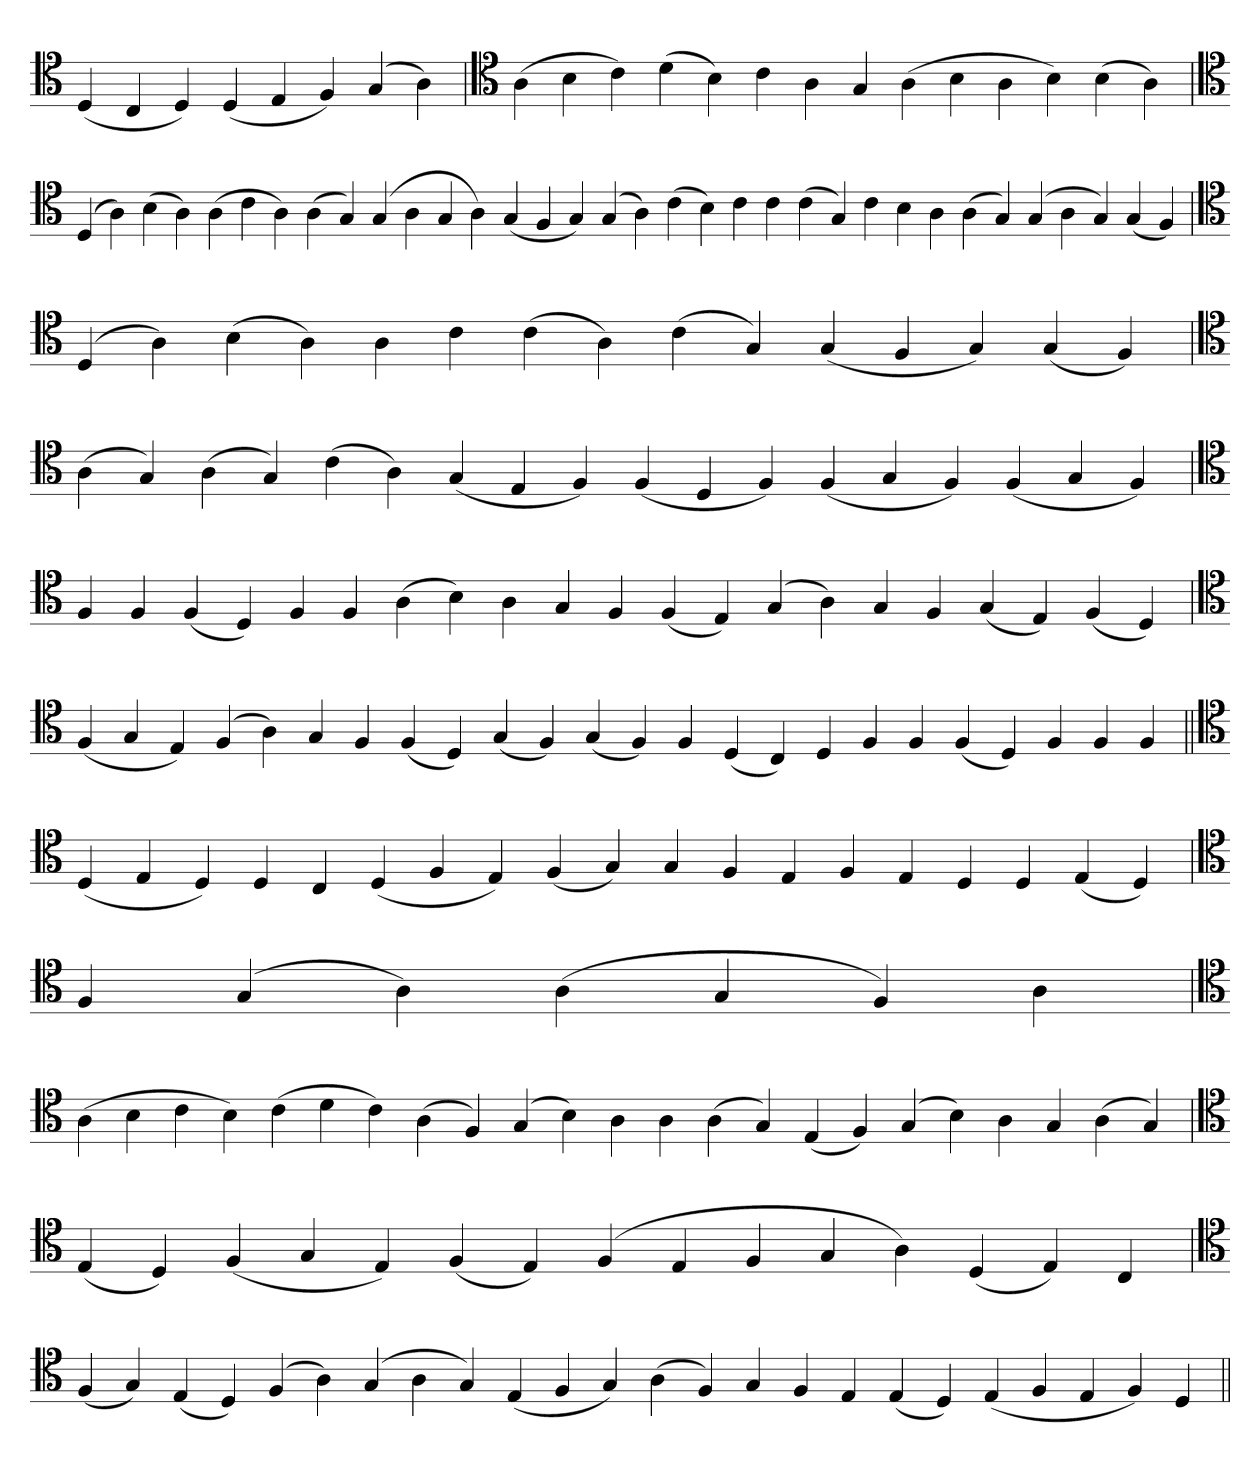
**kern
*part1
*staff1
*clefC4
=
(4D
4C
4D)
(4D
4E
4F)
(4G
4A)
=`
*clefC4
(4A
4B
4c)
(4d
4B)
4c
4A
4G
(4A
4B
4A
4B)
(4B
4A)
='
*clefC4
(4D
4A)
(4B
4A)
(4A
4c
4A)
(4A
4G)
(4G
4A
4G
4A)
(4G
4F
4G)
(4G
4A)
(4c
4B)
4c
4c
(4c
4G)
4c
4B
4A
(4A
4G)
(4G
4A
4G)
(4G
4F)
=
*clefC4
(4D
4A)
(4B
4A)
4A
4c
(4c
4A)
(4c
4G)
(4G
4F
4G)
(4G
4F)
=`
*clefC4
(4A
4G)
(4A
4G)
(4c
4A)
(4G
4E
4F)
(4F
4D
4F)
(4F
4G
4F)
(4F
4G
4F)
='
*clefC4
4F
4F
(4F
4D)
4F
4F
(4A
4B)
4A
4G
4F
(4F
4E)
(4G
4A)
4G
4F
(4G
4E)
(4F
4D)
=`
*clefC4
(4F
4G
4E)
(4F
4A)
4G
4F
(4F
4D)
(4G
4F)
(4G
4F)
4F
(4D
4C)
4D
4F
4F
(4F
4D)
4F
4F
4F
=||
*clefC4
(4D
4E
4D)
4D
4C
(4D
4F
4E)
(4F
4G)
4G
4F
4E
4F
4E
4D
4D
(4E
4D)
='
*clefC4
4F
(4G
4A)
(4A
4G
4F)
4A
=`
*clefC4
(4A
4B
4c
4B)
(4c
4d
4c)
(4A
4F)
(4G
4B)
4A
4A
(4A
4G)
(4E
4F)
(4G
4B)
4A
4G
(4A
4G)
=`
*clefC4
(4E
4D)
(4F
4G
4E)
(4F
4E)
(4F
4E
4F
4G
4A)
(4D
4E)
4C
='
*clefC4
(4F
4G)
(4E
4D)
(4F
4A)
(4G
4A
4G)
(4E
4F
4G)
(4A
4F)
4G
4F
4E
(4E
4D)
(4E
4F
4E
4F)
4D
=||
*-
